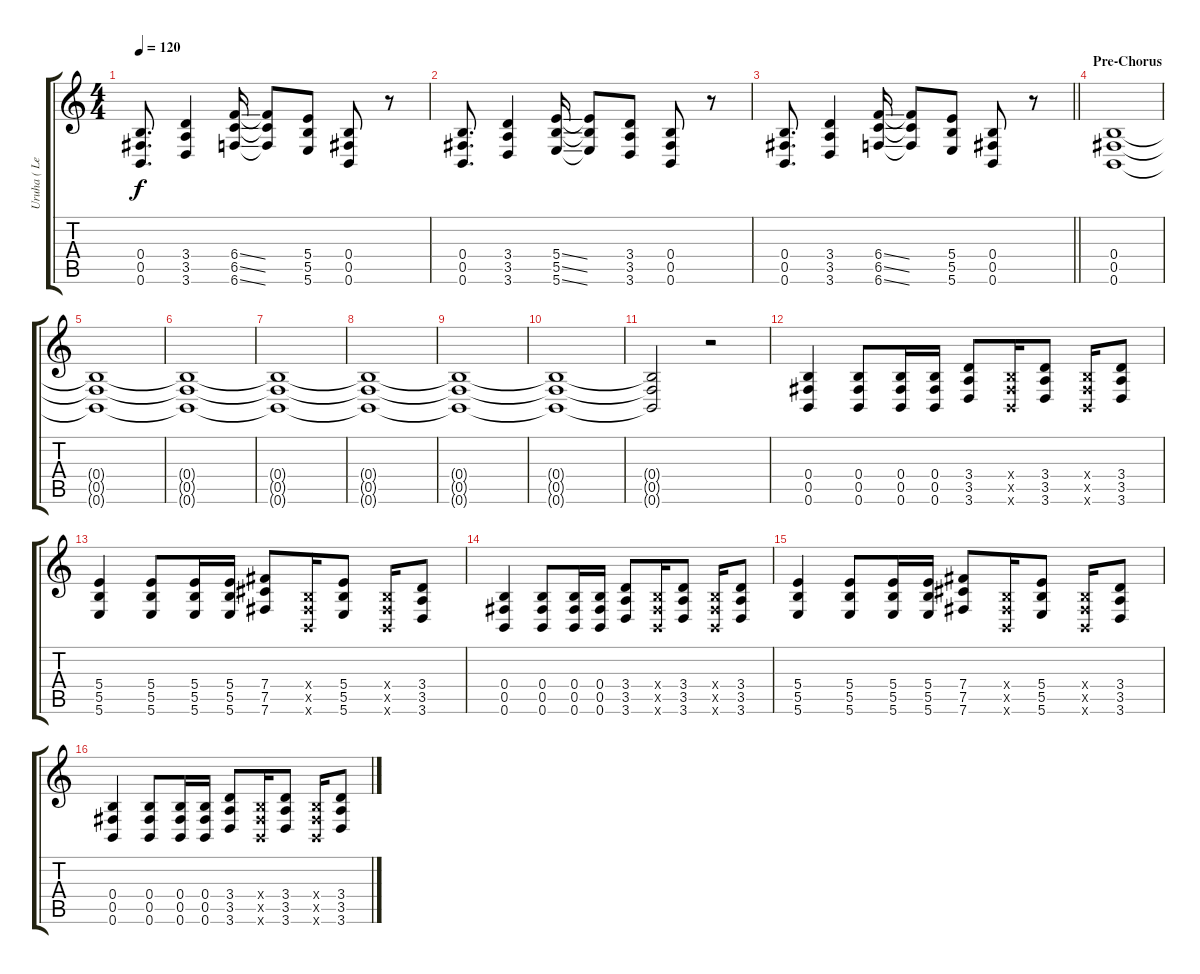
\track ("Uruha ( Lead )" "Uruha ( Le") {instrument distortionguitar}
\staff {score tabs}
\tuning (Db4 Ab3 E3 B2 Gb2 B1) {hide}
\ts (4 4)
\tempo 120
\clef g2
\ks c
(0.4 0.5 0.6).8{d dy f} (3.4 3.5 3.6).4 (6.4{ss} 6.5{ss} 6.6{ss}).16 (6.4{t} 6.5{t} 6.6{t}).8 (5.4 5.5 5.6).8 (0.4 0.5 0.6).8 r.8 |
(0.4 0.5 0.6).8{d} (3.4 3.5 3.6).4 (5.4{ss} 5.5{ss} 5.6{ss}).16 (5.4{t} 5.5{t} 5.6{t}).8 (3.4 3.5 3.6).8 (0.4 0.5 0.6).8 r.8 |
\barLineRight lightlight
(0.4 0.5 0.6).8{d} (3.4 3.5 3.6).4 (6.4{ss} 6.5{ss} 6.6{ss}).16 (6.4{t} 6.5{t} 6.6{t}).8 (5.4 5.5 5.6).8 (0.4 0.5 0.6).8 r.8 |
\section ("" "Pre-Chorus")
(0.4 0.5 0.6).1 |
(0.4{t} 0.5{t} 0.6{t}).1 |
(0.4{t} 0.5{t} 0.6{t}).1 |
(0.4{t} 0.5{t} 0.6{t}).1 |
(0.4{t} 0.5{t} 0.6{t}).1 |
(0.4{t} 0.5{t} 0.6{t}).1 |
(0.4{t} 0.5{t} 0.6{t}).1 |
(0.4{t} 0.5{t} 0.6{t}).2 r.2 |
(0.4 0.5 0.6).4 (0.4 0.5 0.6).8 (0.4 0.5 0.6).16 (0.4 0.5 0.6).16 (3.4 3.5 3.6).8 (0.4{x} 0.5{x} 0.6{x}).16 (3.4 3.5 3.6).8 (0.4{x} 0.5{x} 0.6{x}).16 (3.4 3.5 3.6).8 |
(5.4 5.5 5.6).4 (5.4 5.5 5.6).8 (5.4 5.5 5.6).16 (5.4 5.5 5.6).16 (7.4 7.5 7.6).8 (0.4{x} 0.5{x} 0.6{x}).16 (5.4 5.5 5.6).8 (0.4{x} 0.5{x} 0.6{x}).16 (3.4 3.5 3.6).8 |
(0.4 0.5 0.6).4 (0.4 0.5 0.6).8 (0.4 0.5 0.6).16 (0.4 0.5 0.6).16 (3.4 3.5 3.6).8 (0.4{x} 0.5{x} 0.6{x}).16 (3.4 3.5 3.6).8 (0.4{x} 0.5{x} 0.6{x}).16 (3.4 3.5 3.6).8 |
(5.4 5.5 5.6).4 (5.4 5.5 5.6).8 (5.4 5.5 5.6).16 (5.4 5.5 5.6).16 (7.4 7.5 7.6).8 (0.4{x} 0.5{x} 0.6{x}).16 (5.4 5.5 5.6).8 (0.4{x} 0.5{x} 0.6{x}).16 (3.4 3.5 3.6).8 |
(0.4 0.5 0.6).4 (0.4 0.5 0.6).8 (0.4 0.5 0.6).16 (0.4 0.5 0.6).16 (3.4 3.5 3.6).8 (0.4{x} 0.5{x} 0.6{x}).16 (3.4 3.5 3.6).8 (0.4{x} 0.5{x} 0.6{x}).16 (3.4 3.5 3.6).8
